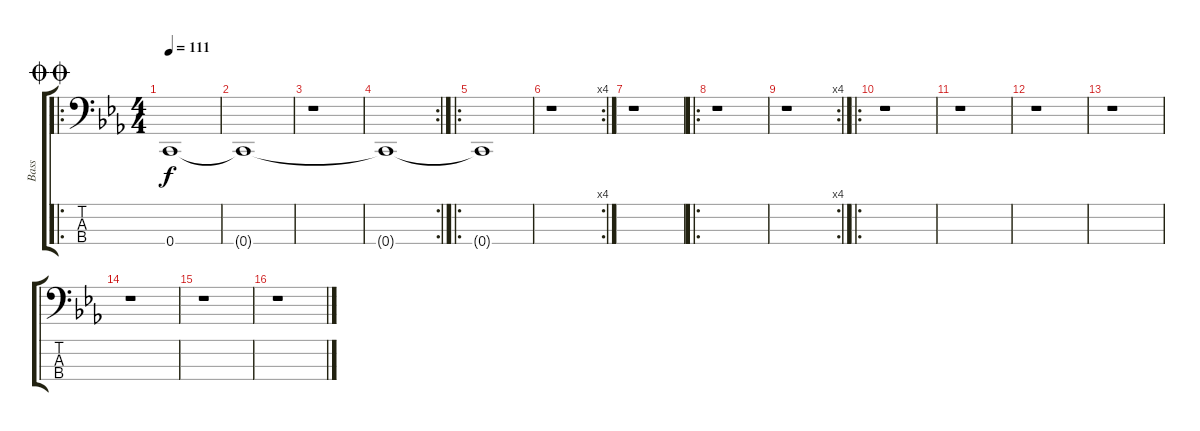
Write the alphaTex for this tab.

\track ("Bass" "Bass") {instrument electricbassfinger}
\staff {score tabs}
\tuning (G2 C2 G1 C1) {hide}
\ro
\ts (4 4)
\jump doublecoda
\tempo 111
\clef f4
\ks eb
0.4.1{dy f} |
0.4{t}.1 |
r.1 |
\rc 2
0.4{t}.1 |
\ro
0.4{t}.1 |
\rc 4
r.1 |
r.1 |
\ro
r.1 |
\rc 4
r.1 |
\ro
r.1 |
r.1 |
r.1 |
r.1 |
r.1 |
r.1 |
r.1
